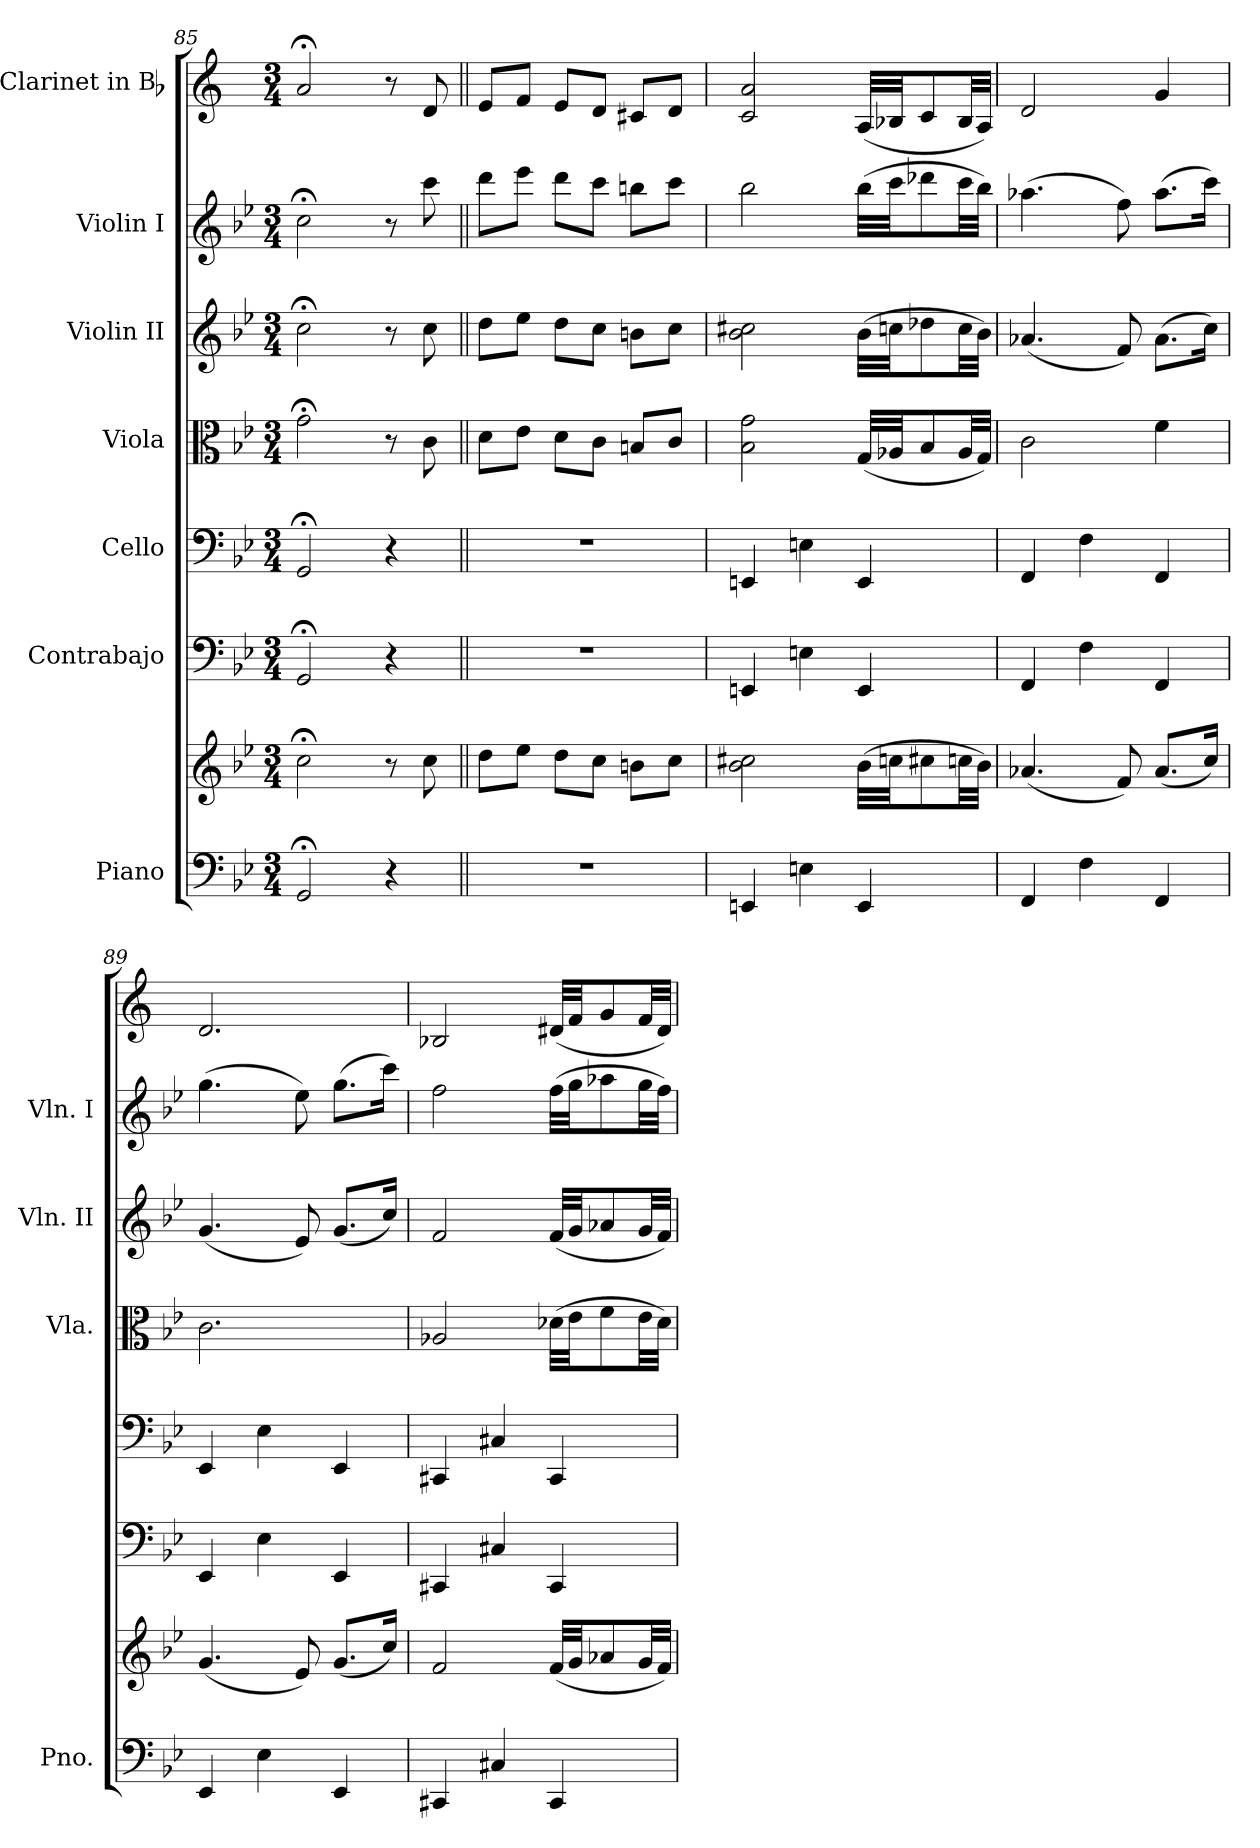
**kern	**kern	**kern	**kern	**kern	**kern	**kern	**kern
*part7	*part7	*part6	*part5	*part4	*part3	*part2	*part1
*staff8	*staff7	*staff6	*staff5	*staff4	*staff3	*staff2	*staff1
*I"Piano	*	*I"Contrabajo	*I"Cello	*I"Viola	*I"Violin II	*I"Violin I	*I"Clarinet in Bb
*I'Pno.	*	*	*	*I'Vla.	*I'Vln. II	*I'Vln. I	*
*clefF4	*clefG2	*clefF4	*clefF4	*clefC3	*clefG2	*clefG2	*clefG2
*	*	*ITrd7c12	*	*	*	*	*ITrd1c2
*k[b-e-]	*k[b-e-]	*k[b-e-]	*k[b-e-]	*k[b-e-]	*k[b-e-]	*k[b-e-]	*k[b-e-]
*M3/4	*M3/4	*M3/4	*M3/4	*M3/4	*M3/4	*M3/4	*M3/4
=85	=85	=85	=85	=85	=85	=85	=85
2GG;</	2cc;<\	2GGG;</	2GG;</	2g;<\	2cc;<\	2cc;<\	2g;</
4r	8r	4r	4r	8r	8r	8r	8r
.	8cc\	.	.	8c\	8cc\	8ccc\	8c/
!!LO:LB:g=z
=86||	=86||	=86||	=86||	=86||	=86||	=86||	=86||
2.r	8dd\L	2.r	2.r	8d\L	8dd\L	8ddd\L	8d/L
.	8ee-\J	.	.	8e-\J	8ee-\J	8eee-\J	8e-/J
.	8dd\L	.	.	8d\L	8dd\L	8ddd\L	8d/L
.	8cc\J	.	.	8c\J	8cc\J	8ccc\J	8c/J
.	8bn\L	.	.	8Bn/L	8bn\L	8bbn\L	8Bn/L
.	8cc\J	.	.	8c/J	8cc\J	8ccc\J	8c/J
=87	=87	=87	=87	=87	=87	=87	=87
4EEn/	2b-\ 2cc#X\	4EEEn/	4EEn/	2B-\ 2g\	2b-\ 2cc#X\	2bb-\	2B-/ 2g/
4En\	.	4EEn\	4En\	.	.	.	.
4EE/	(>32b-\LLL	4EEE/	4EE/	(32G/LLL	(>32b-\LLL	(>32bb-\LLL	(32G/LLL
.	32ccn\JJ	.	.	32A-X/JJ	32ccn\JJ	32ccc\JJ	32A-X/JJ
.	8cc#X\	.	.	8B-/	8dd-X\	8ddd-X\	8B-/
.	32ccn\LL	.	.	32A-/LL	32cc\LL	32ccc\LL	32A-/LL
.	32b-\JJJ)	.	.	32G/JJJ)	32b-\JJJ)	32bb-\JJJ)	32G/JJJ)
=88	=88	=88	=88	=88	=88	=88	=88
4FF/	(4.a-X/	4FFF/	4FF/	2c\	(4.a-X/	(>4.aa-X\	2c/
4F\	.	4FF\	4F\	.	.	.	.
.	8f/)	.	.	.	8f/)	8ff\)	.
4FF/	(>8.a-/L	4FFF/	4FF/	4f\	(>8.a-\L	(>8.aa-\L	4f/
.	16cc\Jk)	.	.	.	16cc\Jk)	16ccc\Jk)	.
=89	=89	=89	=89	=89	=89	=89	=89
4EE-/	(4.g/	4EEE-/	4EE-/	2.c\	(4.g/	(>4.gg\	2.c/
4E-\	.	4EE-\	4E-\	.	.	.	.
.	8e-/)	.	.	.	8e-/)	8ee-\)	.
4EE-/	(8.g/L	4EEE-/	4EE-/	.	(8.g/L	(>8.gg\L	.
.	16cc\Jk)	.	.	.	16cc/Jk)	16ccc\Jk)	.
=90	=90	=90	=90	=90	=90	=90	=90
4CC#X/	2f/	4CCC#X/	4CC#X/	2A-X/	2f/	2ff\	2A-X/
4C#X/	.	4CC#X/	4C#X/	.	.	.	.
4CC#/	(32f/LLL	4CCC#/	4CC#/	(>32d-X\LLL	(32f/LLL	(>32ff\LLL	(32c#X/LLL
.	32g/JJ	.	.	32e-\JJ	32g/JJ	32gg\JJ	32e-/JJ
.	8a-X/	.	.	8f\	8a-X/	8aa-X\	8f/
.	32g/LL	.	.	32e-\LL	32g/LL	32gg\LL	32e-/LL
.	32f/JJJ)	.	.	32d-\JJJ)	32f/JJJ)	32ff\JJJ)	32c#/JJJ)
=	=	=	=	=	=	=	=
*-	*-	*-	*-	*-	*-	*-	*-
